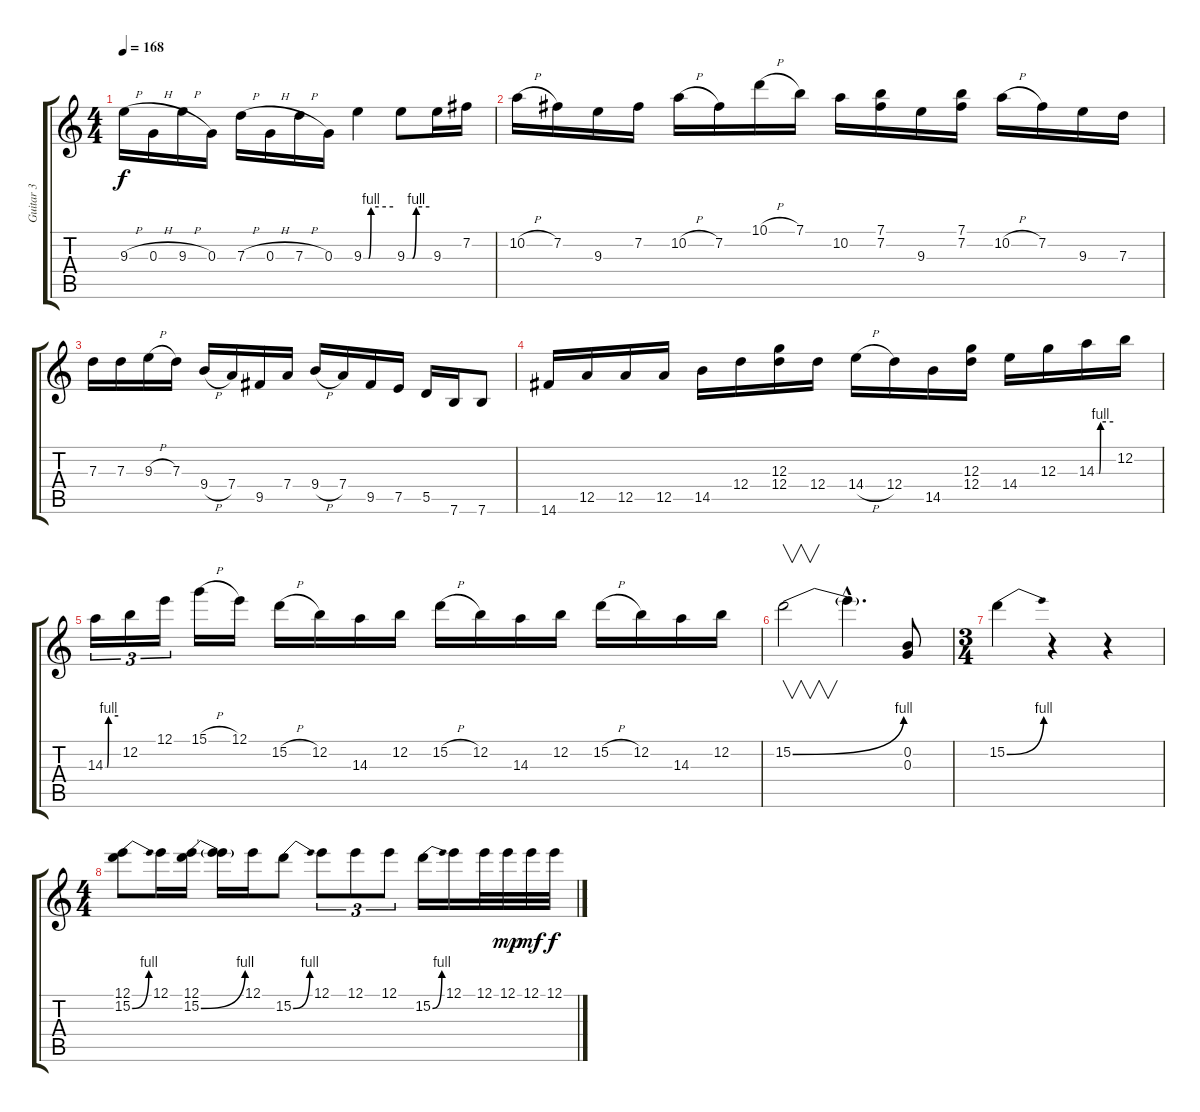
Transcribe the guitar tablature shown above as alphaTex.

\track ("Guitar 3" "Guitar 3") {instrument distortionguitar}
\staff {score tabs}
\tuning (E4 B3 G3 D3 A2 E2) {hide}
\ts (4 4)
\tempo 168
\clef g2
\ks c
9.3{h}.16{dy f} 0.3{h}.16 9.3{h}.16 0.3.16 7.3{h}.16 0.3{h}.16 7.3{h}.16 0.3.16 9.3{be (custom 0 0 10 0 15 4 60 4)}.4 9.3{be (custom 0 0 15 0 25 4 60 4)}.8 9.3.16 7.2.16 |
10.2{h}.16 7.2.16 9.3.16 7.2.16 10.2{h}.16 7.2.16 10.1{h}.16 7.1.16 10.2.16 (7.1 7.2).16 9.3.16 (7.1 7.2).16 10.2{h}.16 7.2.16 9.3.16 7.3.16 |
7.3.16 7.3.16 9.3{h}.16 7.3.16 9.4{h}.16 7.4.16 9.5.16 7.4.16 9.4{h}.16 7.4.16 9.5.16 7.5.16 5.5.16 7.6.16 7.6.8 |
14.6.16 12.5.16 12.5.16 12.5.16 14.5.16 12.4.16 (12.3 12.4).16 12.4.16 14.4{h}.16 12.4.16 14.5.16 (12.3 12.4).16 14.4.16 12.3.16 14.3{be (custom 0 0 10 0 15 4 60 4)}.16 12.2.16 |
14.3{be (custom 0 0 10 0 15 4 60 4)}.16{tu (3 2)} 12.2.16{tu (3 2)} 12.1.16{tu (3 2)} 15.1{h}.16 12.1.16 15.2{h}.16 12.2.16 14.3.16 12.2.16 15.2{h}.16 12.2.16 14.3.16 12.2.16 15.2{h}.16 12.2.16 14.3.16 12.2.16 |
15.2{be (bend 0 0 60 4)}.2{v} 15.2{hac t}.4{d} (0.2 0.3).8 |
\ts (3 4)
15.2{be (bend 0 0 60 4)}.4 r.4 r.4 |
\ts (4 4)
(12.1 15.2{be (bend 0 0 60 4)}).8 12.1.16 (12.1 15.2{be (bend 0 0 60 4)}).16 (12.1{t} 15.2{t}).16 12.1.16 15.2{be (bend 0 0 60 4)}.8 12.1.8{tu (3 2)} 12.1.8{tu (3 2)} 12.1.8{tu (3 2)} 15.2{be (bend 0 0 60 4)}.16 12.1.16 12.1.32 12.1.32{dy mp} 12.1.32{dy mf} 12.1.32{dy f}
